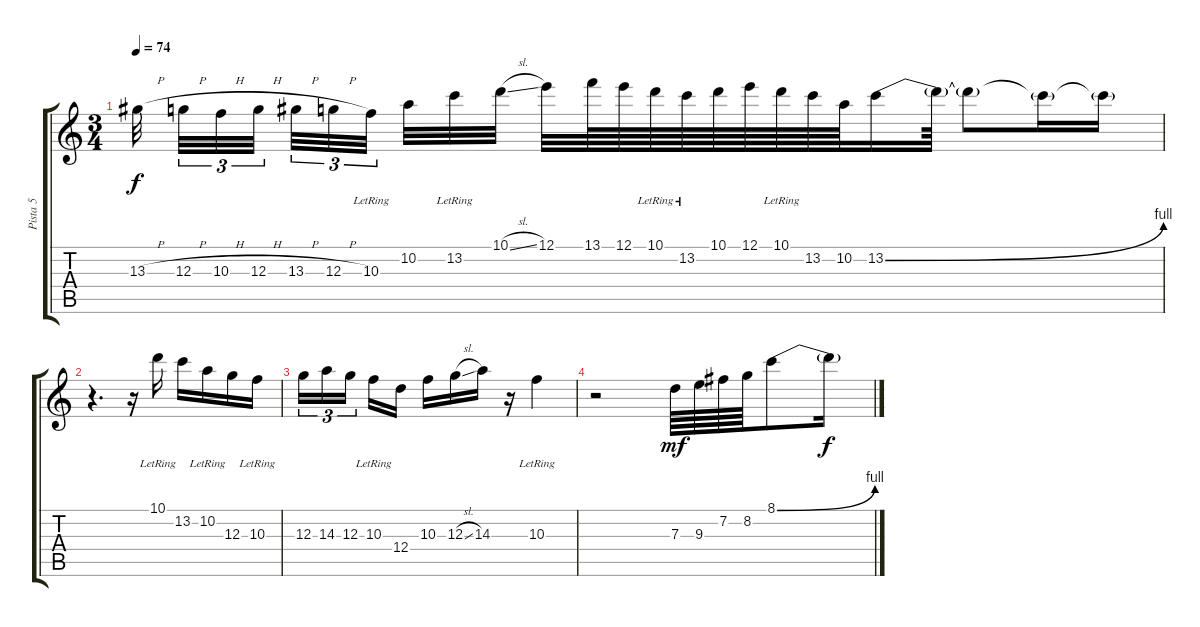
\track ("Pista 5" "Pista 5") {instrument acousticguitarsteel}
\staff {score tabs}
\tuning (E4 B3 G3 D3 A2 D2) {hide}
\ts (3 4)
\tempo 74
\clef g2
\ks c
13.3{h}.32{dy f beam splitsecondary} 12.3{h}.32{tu (3 2)} 10.3{h}.32{tu (3 2)} 12.3{h}.32{tu (3 2) beam splitsecondary} 13.3{h}.32{tu (3 2)} 12.3{h}.32{tu (3 2)} 10.3{lr}.32{tu (3 2) beam splitsecondary} 10.2.32 13.2{lr}.32 10.1{sl}.32 12.1.32 13.1.64 12.1.64 10.1{lr}.64 13.2{lr}.64 10.1.64 12.1.64 10.1{lr}.64 13.2.64 10.2.64 13.2{be (bend 0 0 60 4)}.16 13.2{t}.64 13.2{t}.8 13.2{t}.16 13.2{t}.16 |
r.4{d volume 0} r.16 10.1{lr}.16 13.2.16 10.2{lr}.16 12.3.16 10.3{lr}.16 |
12.3.16{tu (3 2)} 14.3.16{tu (3 2)} 12.3.16{tu (3 2) beam splitsecondary} 10.3{lr}.16 12.4{lr}.16 10.3.16 12.3{sl}.16 14.3.16 r.16 10.3{lr}.4 |
r.2 7.3.64{dy mf} 9.3.64 7.2.64 8.2.64 8.1{be (bend 0 0 60 4)}.8 8.1{t}.16{dy f}
